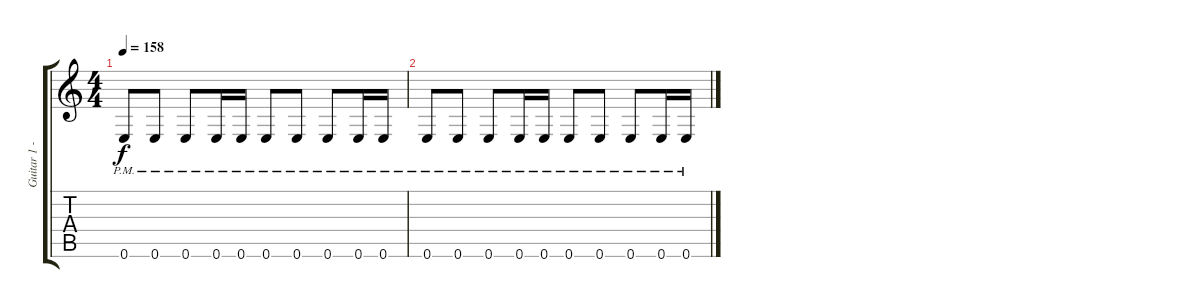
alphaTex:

\track ("Guitar 1 - rythm" "Guitar 1 -") {instrument distortionguitar}
\staff {score tabs}
\tuning (E4 B3 G3 D3 A2 E2) {hide}
\ts (4 4)
\tempo 158
\clef g2
\ks c
0.6{pm}.8{dy f} 0.6{pm}.8 0.6{pm}.8 0.6{pm}.16 0.6{pm}.16 0.6{pm}.8 0.6{pm}.8 0.6{pm}.8 0.6{pm}.16 0.6{pm}.16 |
0.6{pm}.8 0.6{pm}.8 0.6{pm}.8 0.6{pm}.16 0.6{pm}.16 0.6{pm}.8 0.6{pm}.8 0.6{pm}.8 0.6{pm}.16 0.6{pm}.16
